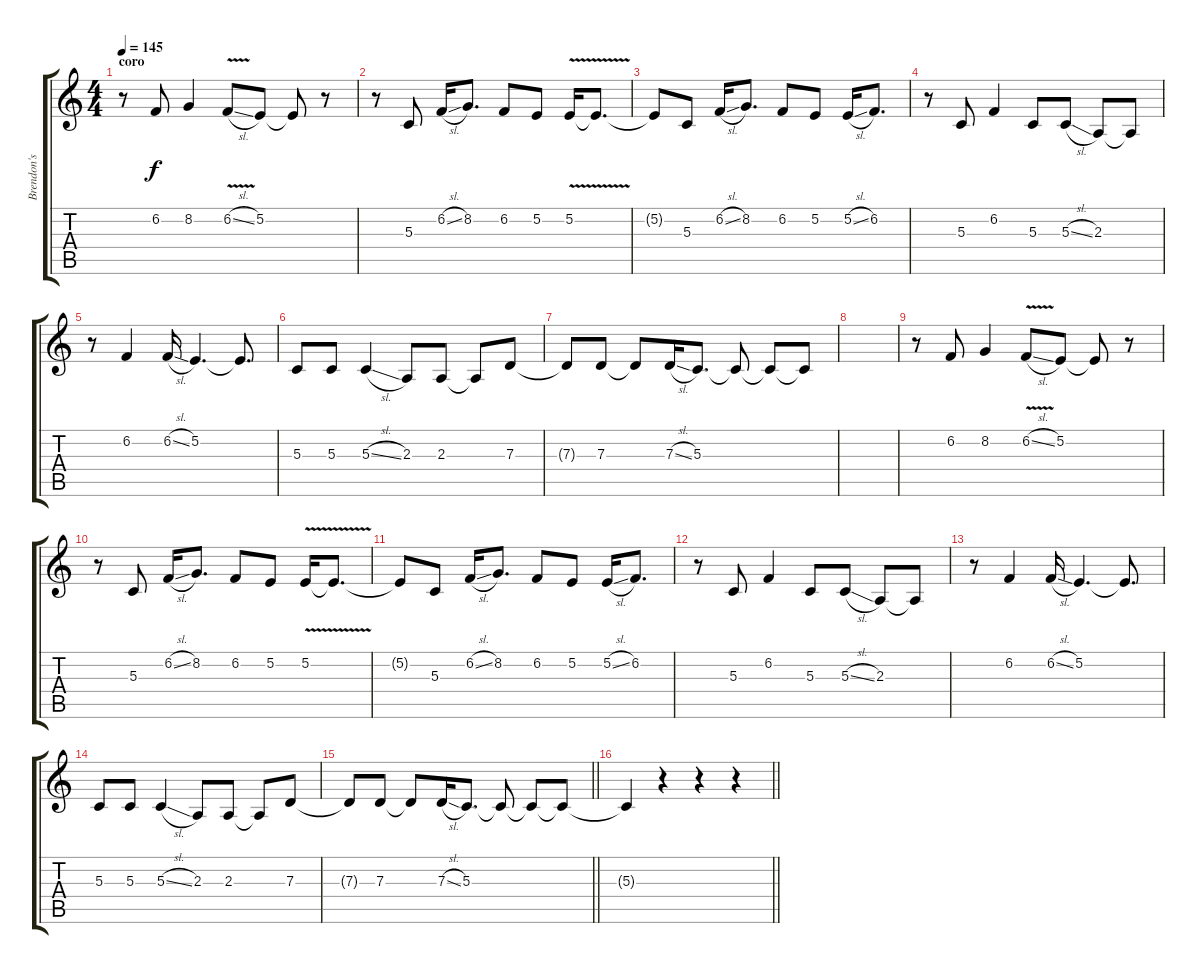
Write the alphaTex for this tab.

\track ("Brendon's voice" "Brendon's ") {instrument tenorsax}
\staff {score tabs}
\tuning (E4 B3 G3 D3 A2 E2) {hide}
\ts (4 4)
\section ("" "coro")
\tempo 145
\clef g2
\ks c
r.8{dy f} 6.2.8 8.2.4 6.2{v sl}.8 5.2.8 5.2{t}.8 r.8 |
r.8 5.3.8 6.2{sl}.16 8.2.8{d} 6.2.8 5.2.8 5.2{v}.16 5.2{t}.8{d} |
5.2{t}.8 5.3.8 6.2{sl}.16 8.2.8{d} 6.2.8 5.2.8 5.2{sl}.16 6.2.8{d} |
r.8 5.3.8 6.2.4 5.3.8 5.3{sl}.8 2.3.8 2.3{t}.8 |
r.8 6.2.4 6.2{sl}.16 5.2.4{d} 5.2{t}.8{d} |
5.3.8 5.3.8 5.3{sl}.4 2.3.8 2.3.8 2.3{t}.8 7.3.8 |
7.3{t}.8 7.3.8 7.3{t}.8 7.3{sl}.16 5.3.8{d} 5.3{t}.8 5.3{t}.8 5.3{t}.8 |
|
r.8 6.2.8 8.2.4 6.2{v sl}.8 5.2.8 5.2{t}.8 r.8 |
r.8 5.3.8 6.2{sl}.16 8.2.8{d} 6.2.8 5.2.8 5.2{v}.16 5.2{t}.8{d} |
5.2{t}.8 5.3.8 6.2{sl}.16 8.2.8{d} 6.2.8 5.2.8 5.2{sl}.16 6.2.8{d} |
r.8 5.3.8 6.2.4 5.3.8 5.3{sl}.8 2.3.8 2.3{t}.8 |
r.8 6.2.4 6.2{sl}.16 5.2.4{d} 5.2{t}.8{d} |
5.3.8 5.3.8 5.3{sl}.4 2.3.8 2.3.8 2.3{t}.8 7.3.8 |
\barLineRight lightlight
7.3{t}.8 7.3.8 7.3{t}.8 7.3{sl}.16 5.3.8{d} 5.3{t}.8 5.3{t}.8 5.3{t}.8 |
\barLineRight lightlight
5.3{t}.4 r.4 r.4 r.4
